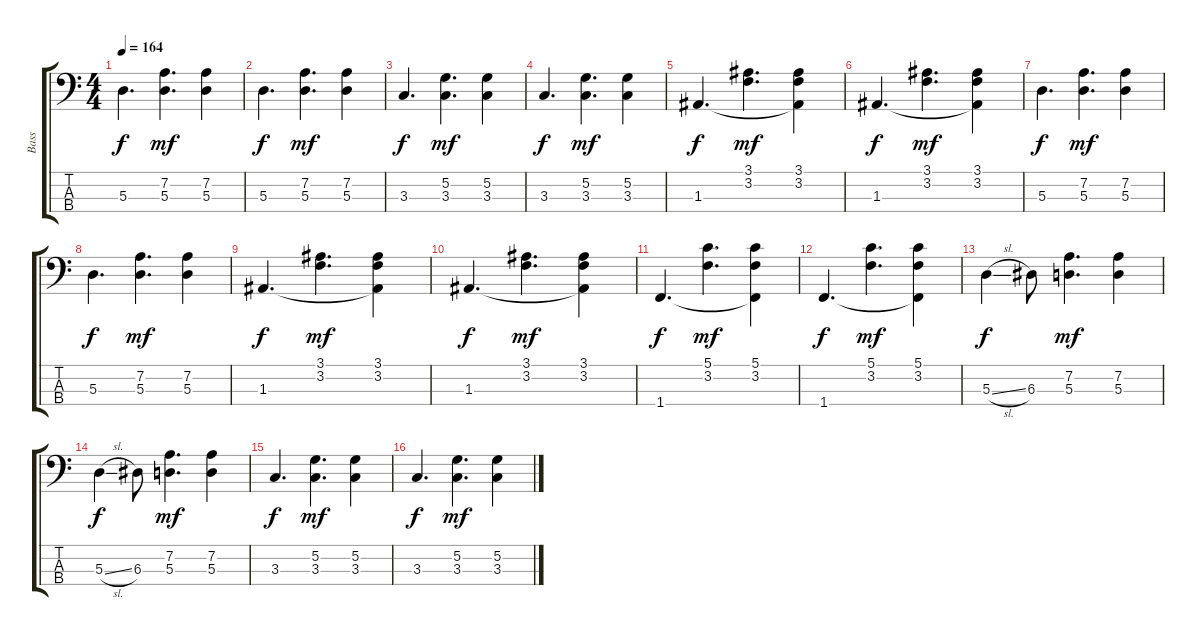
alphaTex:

\track ("Bass" "Bass") {instrument electricbassfinger}
\staff {score tabs}
\tuning (G2 D2 A1 E1) {hide}
\ts (4 4)
\section ("" "")
\tempo 164
\clef f4
\ks c
5.3.4{d dy f} (7.2 5.3).4{d dy mf} (7.2 5.3).4 |
5.3.4{d dy f} (7.2 5.3).4{d dy mf} (7.2 5.3).4 |
3.3.4{d dy f} (5.2 3.3).4{d dy mf} (5.2 3.3).4 |
3.3.4{d dy f} (5.2 3.3).4{d dy mf} (5.2 3.3).4 |
1.3.4{d dy f} (3.1 3.2).4{d dy mf} (3.1 3.2 1.3{t}).4 |
1.3.4{d dy f} (3.1 3.2).4{d dy mf} (3.1 3.2 1.3{t}).4 |
5.3.4{d dy f} (7.2 5.3).4{d dy mf} (7.2 5.3).4 |
5.3.4{d dy f} (7.2 5.3).4{d dy mf} (7.2 5.3).4 |
1.3.4{d dy f} (3.1 3.2).4{d dy mf} (3.1 3.2 1.3{t}).4 |
1.3.4{d dy f} (3.1 3.2).4{d dy mf} (3.1 3.2 1.3{t}).4 |
1.4.4{d dy f} (5.1 3.2).4{d dy mf} (5.1 3.2 1.4{t}).4 |
1.4.4{d dy f} (5.1 3.2).4{d dy mf} (5.1 3.2 1.4{t}).4 |
5.3{sl}.4{dy f} 6.3.8 (7.2 5.3).4{d dy mf} (7.2 5.3).4 |
5.3{sl}.4{dy f} 6.3.8 (7.2 5.3).4{d dy mf} (7.2 5.3).4 |
3.3.4{d dy f} (5.2 3.3).4{d dy mf} (5.2 3.3).4 |
3.3.4{d dy f} (5.2 3.3).4{d dy mf} (5.2 3.3).4
